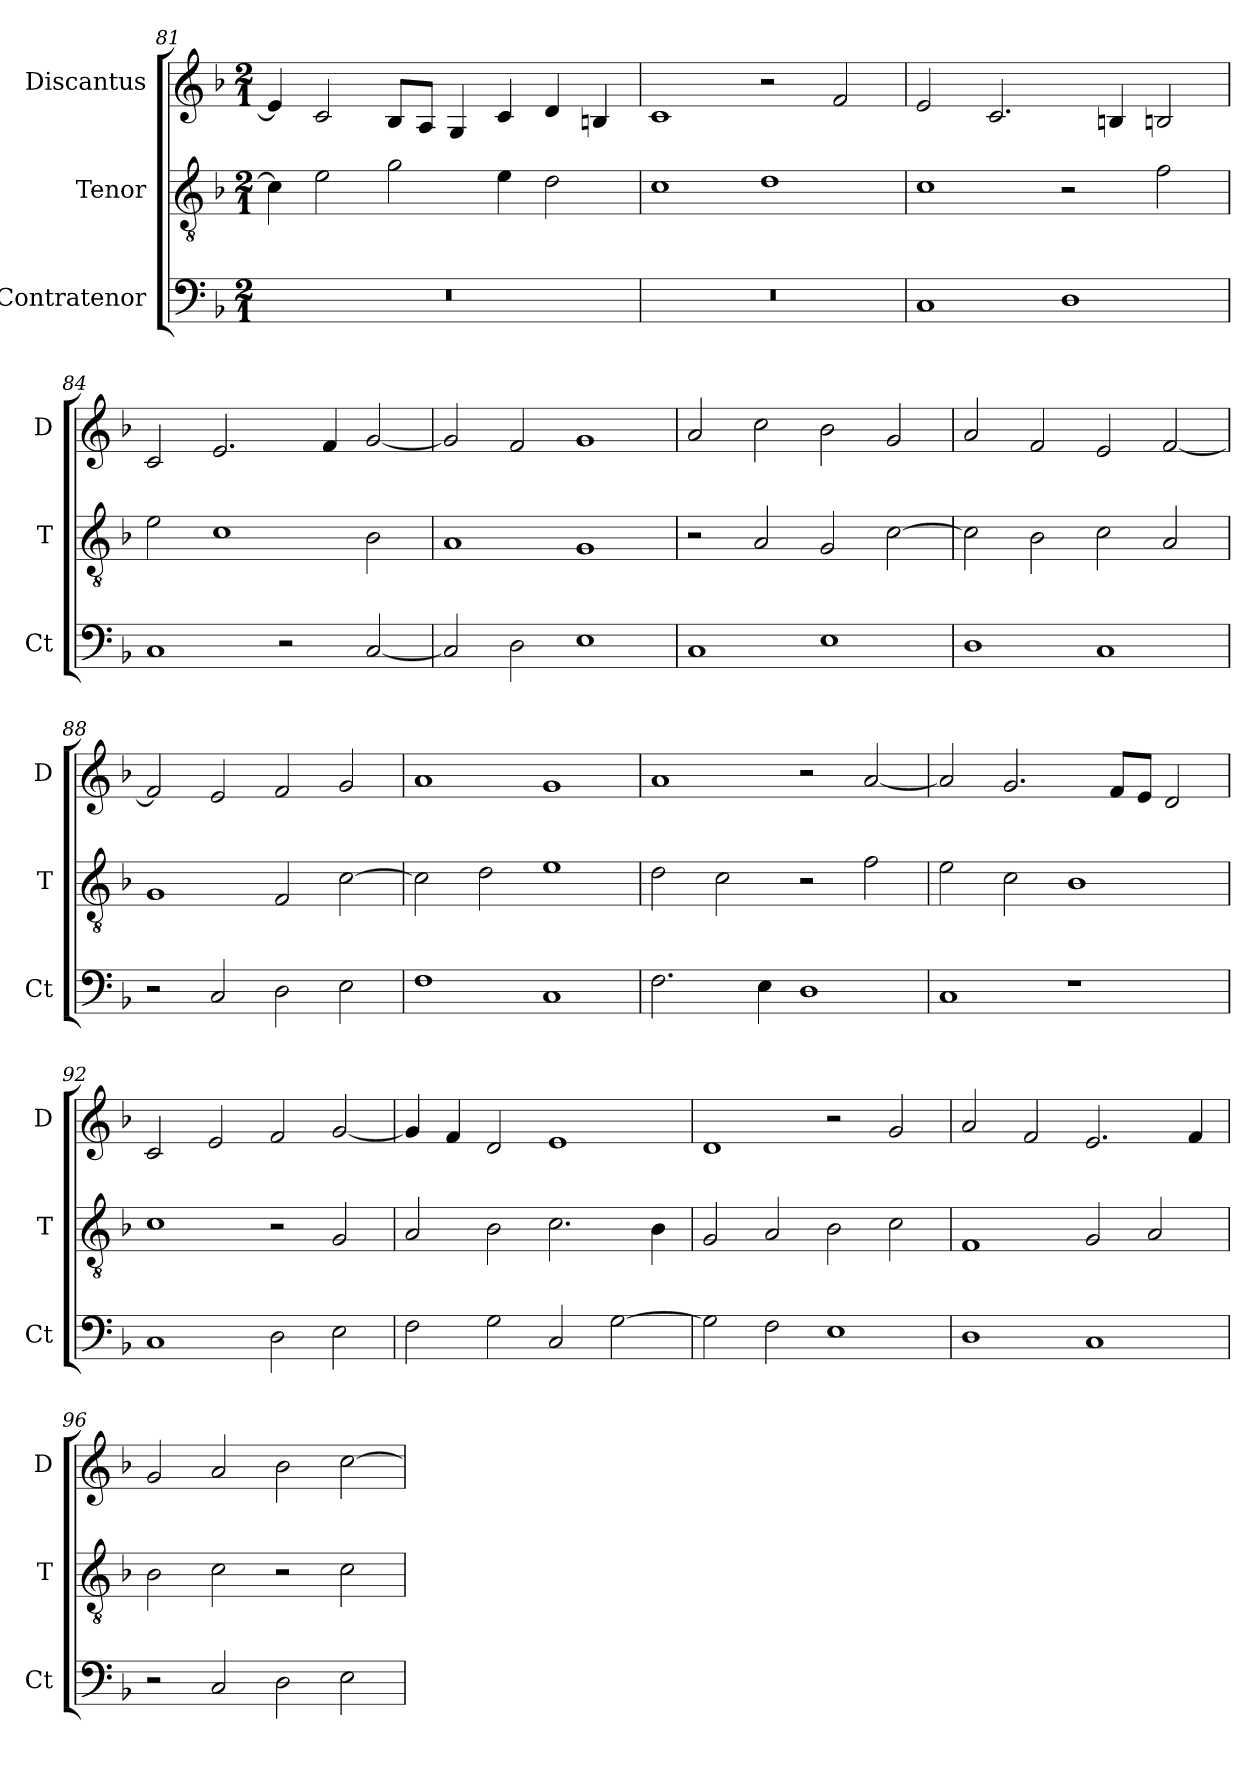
**kern	**kern	**kern
*part3	*part2	*part1
*staff3	*staff2	*staff1
*I"Contratenor	*I"Tenor	*I"Discantus
*I'Ct	*I'T	*I'D
*clefF4	*clefGv2	*clefG2
*k[b-]	*k[b-]	*k[b-]
*M2/1	*M2/1	*M2/1
=81	=81	=81
0r	4c\]	4e/]
.	2e\	2c/
.	2g\	8B-/L
.	.	8A/J
.	.	4G/
.	4e\	4c/
.	2d\	4d/
.	.	4Bn/
=82	=82	=82
0r	1c	1c
.	1d	2r
.	.	2f/
=83	=83	=83
1C	1c	2e/
.	.	2.c/
1D	2r	.
.	.	4Bn/
.	2f\	2Bn/
=84	=84	=84
1C	2e\	2c/
.	1c	2.e/
2r	.	.
.	.	4f/
[2C/	2B-\	[2g/
=85	=85	=85
2C/]	1A	2g/]
2D\	.	2f/
1E	1G	1g
=86	=86	=86
1C	2r	2a/
.	2A/	2cc\
1E	2G/	2b-\
.	[2c\	2g/
=87	=87	=87
1D	2c\]	2a/
.	2B-\	2f/
1C	2c\	2e/
.	2A/	[2f/
=88	=88	=88
2r	1G	2f/]
2C/	.	2e/
2D\	2F/	2f/
2E\	[2c\	2g/
=89	=89	=89
1F	2c\]	1a
.	2d\	.
1C	1e	1g
=90	=90	=90
2.F\	2d\	1a
.	2c\	.
4E\	.	.
1D	2r	2r
.	2f\	[2a/
=91	=91	=91
1C	2e\	2a/]
.	2c\	2.g/
1r	1B-	.
.	.	8f/L
.	.	8e/J
.	.	2d/
=92	=92	=92
1C	1c	2c/
.	.	2e/
2D\	2r	2f/
2E\	2G/	[2g/
=93	=93	=93
2F\	2A/	4g/]
.	.	4f/
2G\	2B-\	2d/
2C/	2.c\	1e
[2G\	.	.
.	4B-\	.
=94	=94	=94
2G\]	2G/	1d
2F\	2A/	.
1E	2B-\	2r
.	2c\	2g/
=95	=95	=95
1D	1F	2a/
.	.	2f/
1C	2G/	2.e/
.	2A/	.
.	.	4f/
=96	=96	=96
2r	2B-\	2g/
2C/	2c\	2a/
2D\	2r	2b-\
2E\	2c\	[2cc\
=	=	=
*-	*-	*-
